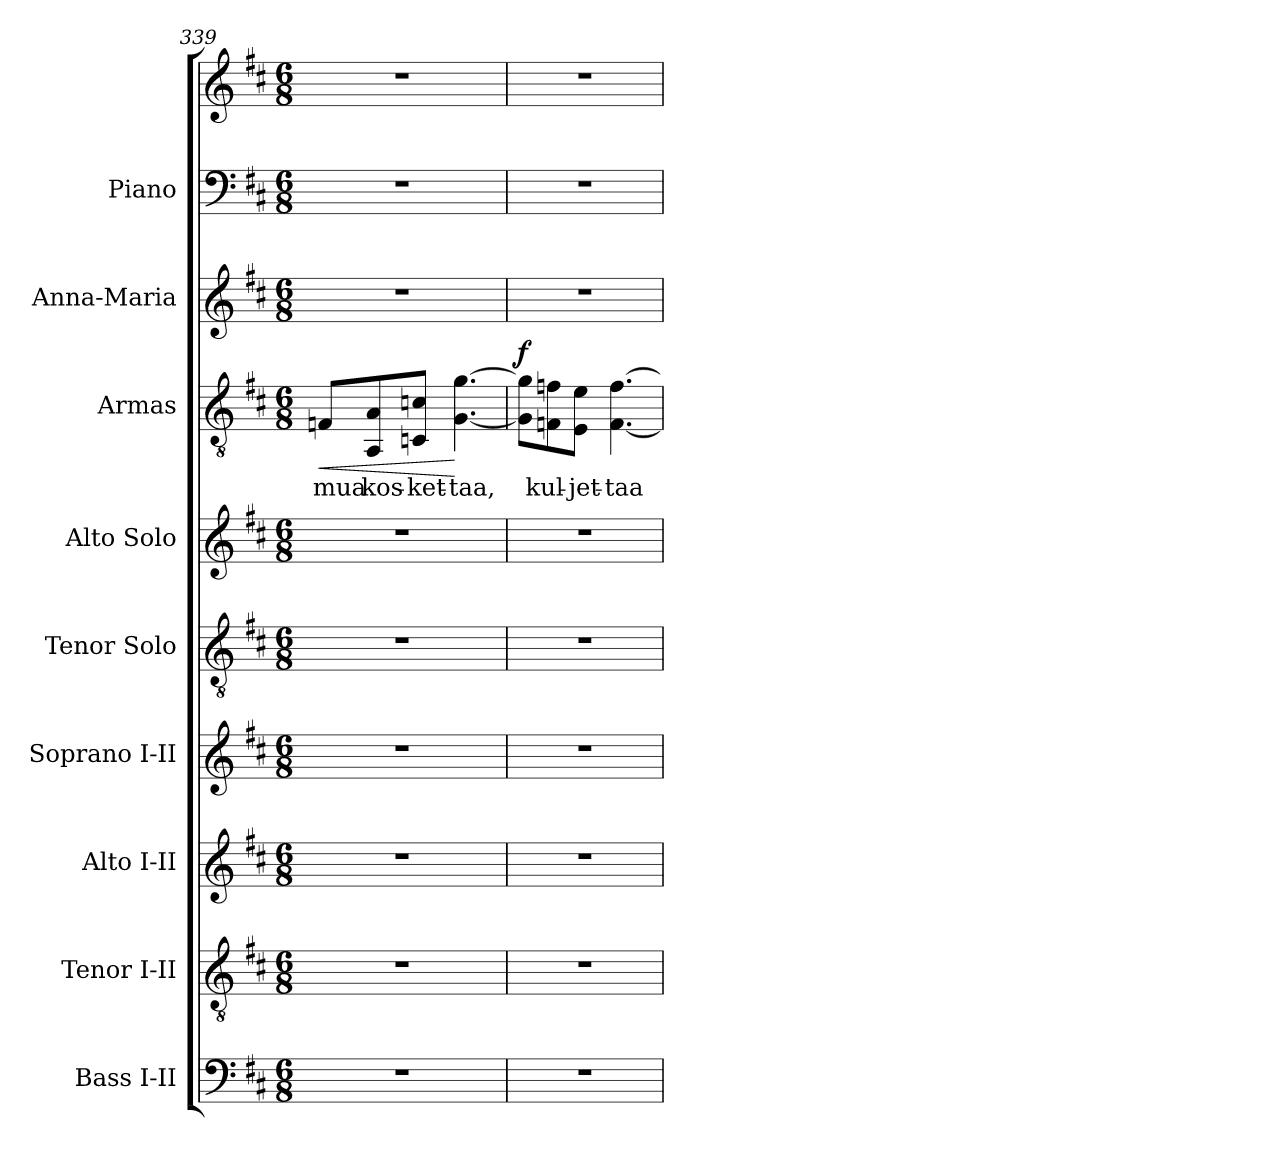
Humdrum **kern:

**kern	**kern	**kern	**kern	**kern	**kern	**kern	**text	**dynam	**kern	**kern	**kern
*part9	*part8	*part7	*part6	*part5	*part4	*part3	*part3	*part3	*part2	*part1	*part1
*staff10	*staff9	*staff8	*staff7	*staff6	*staff5	*staff4	*staff4	*staff4	*staff3	*staff2	*staff1
*I"Bass I-II	*I"Tenor I-II	*I"Alto I-II	*I"Soprano I-II	*I"Tenor Solo	*I"Alto Solo	*I"Armas	*	*	*I"Anna-Maria	*I"Piano	*
*I'B.	*I'T.	*I'A.	*I'S.	*I'T. Solo	*I'A. Solo	*I'Armas	*	*	*I'A-M	*I'Pno.	*
*clefF4	*clefGv2	*clefG2	*clefG2	*clefGv2	*clefG2	*clefGv2	*	*	*clefG2	*clefF4	*clefG2
*	*ITrd7c12	*	*	*ITrd7c12	*	*ITrd7c12	*	*	*	*	*
*k[f#c#]	*k[f#c#]	*k[f#c#]	*k[f#c#]	*k[f#c#]	*k[f#c#]	*k[f#c#]	*	*	*k[f#c#]	*k[f#c#]	*k[f#c#]
*D:	*D:	*D:	*D:	*D:	*D:	*D:	*	*	*D:	*D:	*D:
*M6/8	*M6/8	*M6/8	*M6/8	*M6/8	*M6/8	*M6/8	*	*	*M6/8	*M6/8	*M6/8
=339	=339	=339	=339	=339	=339	=339	=339	=339	=339	=339	=339
!LO:N:vis=1	!LO:N:vis=1	!LO:N:vis=1	!LO:N:vis=1	!LO:N:vis=1	!LO:N:vis=1	!	!	!	!	!	!
!	!	!	!	!	!	!	!LO:LY:b:color=#000000	!LO:HP:b	!LO:N:vis=1	!LO:N:vis=1	!LO:N:vis=1
2.r	2.r	2.r	2.r	2.r	2.r	8FFni/L	mua	<	2.r	2.r	2.r
!	!	!	!	!	!	!	!LO:LY:b:color=#000000	!	!	!	!
.	.	.	.	.	.	8AAAi/ 8AAi	kos-	.	.	.	.
!	!	!	!	!	!	!	!LO:LY:b:color=#000000	!	!	!	!
.	.	.	.	.	.	8CCni/ 8CniJ	-ket-	.	.	.	.
!	!	!	!	!	!	!	!LO:LY:b:color=#000000	!	!	!	!
.	.	.	.	.	.	[<4.GGi\ [>4.Gi	-taa,	[	.	.	.
=340	=340	=340	=340	=340	=340	=340	=340	=340	=340	=340	=340
!LO:N:vis=1	!LO:N:vis=1	!LO:N:vis=1	!LO:N:vis=1	!LO:N:vis=1	!LO:N:vis=1	!	!	!	!LO:N:vis=1	!LO:N:vis=1	!LO:N:vis=1
2.r	2.r	2.r	2.r	2.r	2.r	8GGi\] 8Gi]L	.	f	2.r	2.r	2.r
!	!	!	!	!	!	!	!LO:LY:b:color=#000000	!	!	!	!
.	.	.	.	.	.	8FFni\ 8Fni	kul-	.	.	.	.
!	!	!	!	!	!	!	!LO:LY:b:color=#000000	!	!	!	!
.	.	.	.	.	.	8EEi\ 8EiJ	-jet-	.	.	.	.
!	!	!	!	!	!	!	!LO:LY:b:color=#000000	!	!	!	!
.	.	.	.	.	.	[<4.FFi\ [>4.Fi	-taa	.	.	.	.
=	=	=	=	=	=	=	=	=	=	=	=
*-	*-	*-	*-	*-	*-	*-	*-	*-	*-	*-	*-
